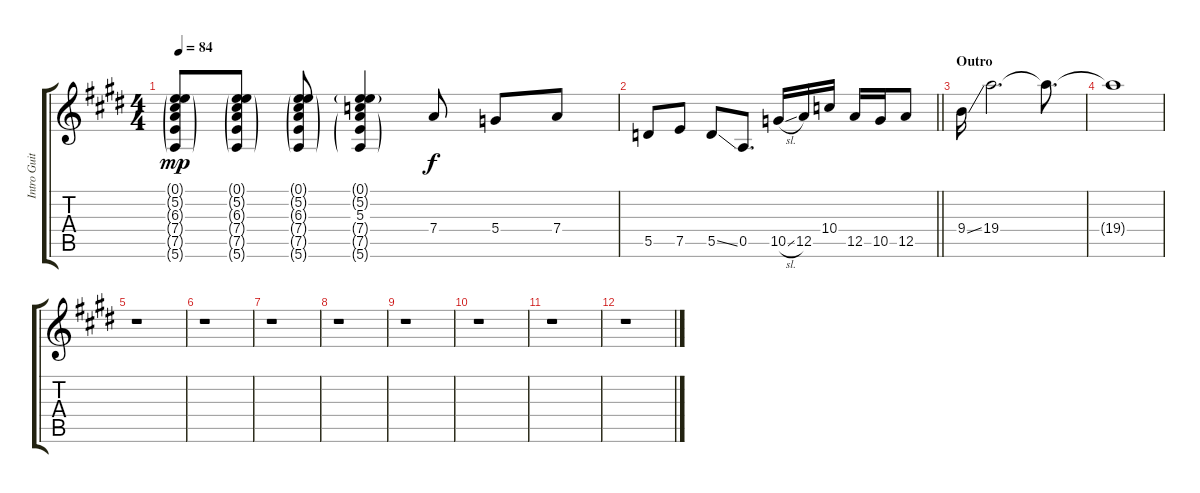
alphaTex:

\track ("Intro Guitar/Overdubs" "Intro Guit") {instrument electricguitarclean}
\staff {score tabs}
\tuning (E4 B3 G3 D3 A2 E2) {hide}
\ts (4 4)
\tempo 84
\clef g2
\ks e
(0.1{g} 5.2{g} 6.3{g} 7.4{g} 7.5{g} 5.6{g}).8{dy mp volume 10} (0.1{g} 5.2{g} 6.3{g} 7.4{g} 7.5{g} 5.6{g}).8 (0.1{g} 5.2{g} 6.3{g} 7.4{g} 7.5{g} 5.6{g}).8 (0.1{g} 5.2{g} 5.3 7.4{g} 7.5{g} 5.6{g}).4 7.4.8{dy f} 5.4.8 7.4.8 |
\barLineRight lightlight
5.5.8 7.5.8 5.5{ss}.8 0.5.8{d} 10.5{sl}.16{volume 16} 12.5.16 10.4.16 12.5.16 10.5.16 12.5.8 |
\section ("" "Outro")
9.4{ss}.16 19.4.2{d} 19.4{t}.8{d} |
19.4{t}.1 |
r.1 |
r.1 |
r.1 |
r.1 |
r.1 |
r.1 |
r.1 |
r.1
